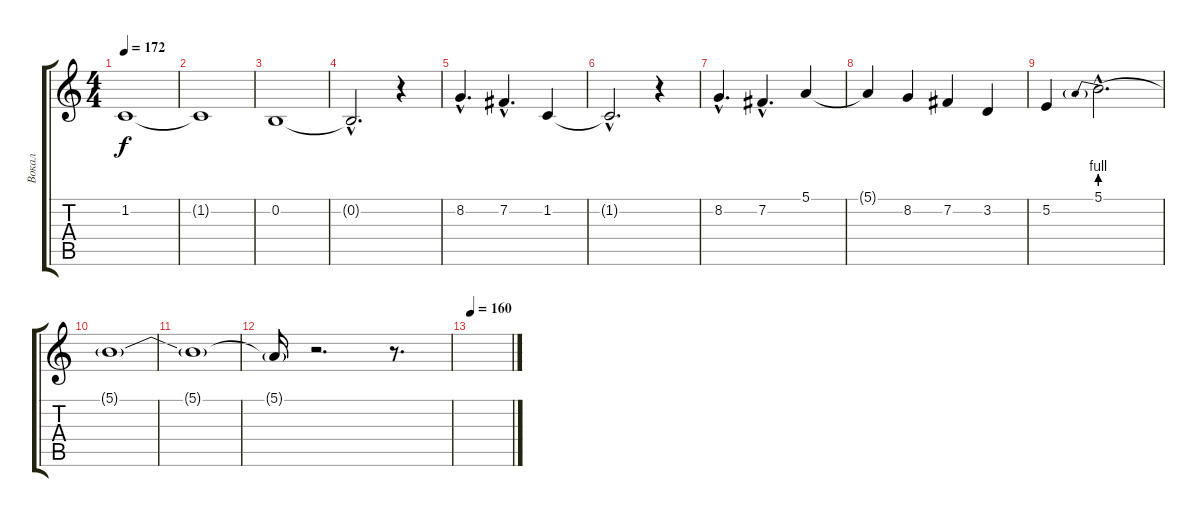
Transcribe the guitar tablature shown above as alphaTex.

\track ("Вокал" "Вокал") {instrument lead6voice}
\staff {score tabs}
\tuning (E4 B3 G3 D3 A2 E2) {hide}
\ts (4 4)
\tempo 172
\clef g2
\ks c
1.2{t}.1{dy f} |
1.2{t}.1 |
0.2.1{volume 10} |
0.2{hac t}.2{d} r.4 |
8.2{hac}.4{d volume 14} 7.2{hac}.4{d} 1.2.4 |
1.2{hac t}.2{d} r.4 |
8.2{hac}.4{d} 7.2{hac}.4{d} 5.1.4 |
5.1{t}.4 8.2.4 7.2.4 3.2.4 |
5.2.4 5.1{be (prebend 0 4 60 4) hac}.2{d volume 7} |
5.1{t}.1 |
5.1{t}.1 |
5.1{t}.16 r.2{d} r.8{d} |
\section ("" "")
\tempo 160
